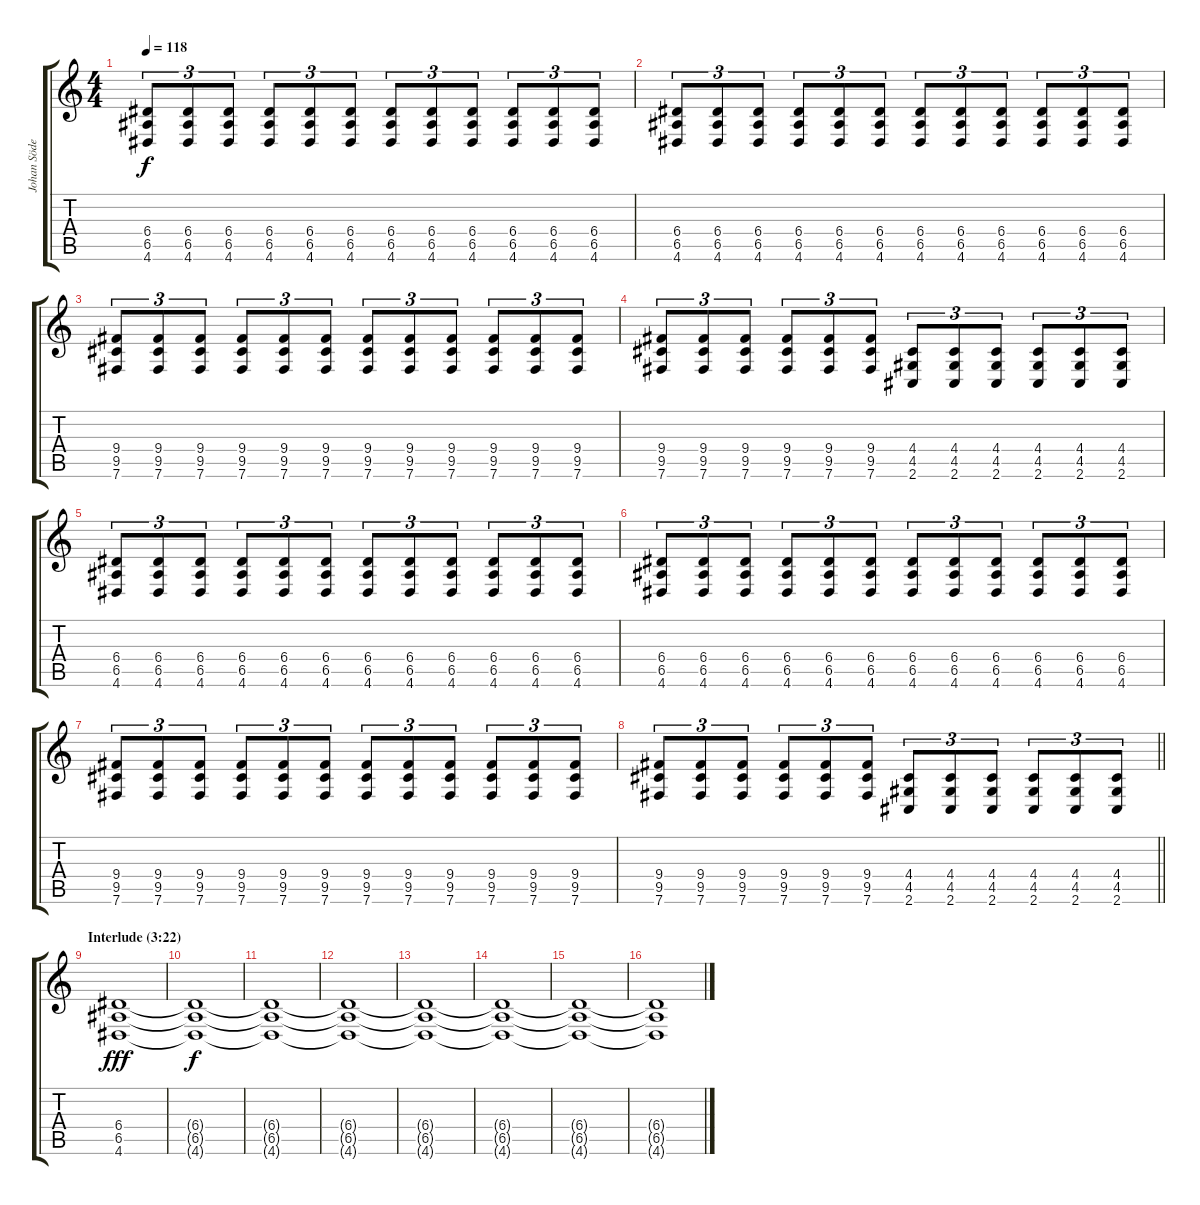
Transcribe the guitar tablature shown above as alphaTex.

\track ("Johan Söderberg" "Johan Söde") {instrument distortionguitar}
\staff {score tabs}
\tuning (B3 Gb3 D3 A2 E2 B1) {hide}
\ts (4 4)
\tempo 118
\clef g2
\ks c
(6.4 6.5 4.6).8{tu (3 2) dy f} (6.4 6.5 4.6).8{tu (3 2)} (6.4 6.5 4.6).8{tu (3 2)} (6.4 6.5 4.6).8{tu (3 2)} (6.4 6.5 4.6).8{tu (3 2)} (6.4 6.5 4.6).8{tu (3 2)} (6.4 6.5 4.6).8{tu (3 2)} (6.4 6.5 4.6).8{tu (3 2)} (6.4 6.5 4.6).8{tu (3 2)} (6.4 6.5 4.6).8{tu (3 2)} (6.4 6.5 4.6).8{tu (3 2)} (6.4 6.5 4.6).8{tu (3 2)} |
(6.4 6.5 4.6).8{tu (3 2)} (6.4 6.5 4.6).8{tu (3 2)} (6.4 6.5 4.6).8{tu (3 2)} (6.4 6.5 4.6).8{tu (3 2)} (6.4 6.5 4.6).8{tu (3 2)} (6.4 6.5 4.6).8{tu (3 2)} (6.4 6.5 4.6).8{tu (3 2)} (6.4 6.5 4.6).8{tu (3 2)} (6.4 6.5 4.6).8{tu (3 2)} (6.4 6.5 4.6).8{tu (3 2)} (6.4 6.5 4.6).8{tu (3 2)} (6.4 6.5 4.6).8{tu (3 2)} |
(9.4 9.5 7.6).8{tu (3 2)} (9.4 9.5 7.6).8{tu (3 2)} (9.4 9.5 7.6).8{tu (3 2)} (9.4 9.5 7.6).8{tu (3 2)} (9.4 9.5 7.6).8{tu (3 2)} (9.4 9.5 7.6).8{tu (3 2)} (9.4 9.5 7.6).8{tu (3 2)} (9.4 9.5 7.6).8{tu (3 2)} (9.4 9.5 7.6).8{tu (3 2)} (9.4 9.5 7.6).8{tu (3 2)} (9.4 9.5 7.6).8{tu (3 2)} (9.4 9.5 7.6).8{tu (3 2)} |
(9.4 9.5 7.6).8{tu (3 2)} (9.4 9.5 7.6).8{tu (3 2)} (9.4 9.5 7.6).8{tu (3 2)} (9.4 9.5 7.6).8{tu (3 2)} (9.4 9.5 7.6).8{tu (3 2)} (9.4 9.5 7.6).8{tu (3 2)} (4.4 4.5 2.6).8{tu (3 2)} (4.4 4.5 2.6).8{tu (3 2)} (4.4 4.5 2.6).8{tu (3 2)} (4.4 4.5 2.6).8{tu (3 2)} (4.4 4.5 2.6).8{tu (3 2)} (4.4 4.5 2.6).8{tu (3 2)} |
(6.4 6.5 4.6).8{tu (3 2)} (6.4 6.5 4.6).8{tu (3 2)} (6.4 6.5 4.6).8{tu (3 2)} (6.4 6.5 4.6).8{tu (3 2)} (6.4 6.5 4.6).8{tu (3 2)} (6.4 6.5 4.6).8{tu (3 2)} (6.4 6.5 4.6).8{tu (3 2)} (6.4 6.5 4.6).8{tu (3 2)} (6.4 6.5 4.6).8{tu (3 2)} (6.4 6.5 4.6).8{tu (3 2)} (6.4 6.5 4.6).8{tu (3 2)} (6.4 6.5 4.6).8{tu (3 2)} |
(6.4 6.5 4.6).8{tu (3 2)} (6.4 6.5 4.6).8{tu (3 2)} (6.4 6.5 4.6).8{tu (3 2)} (6.4 6.5 4.6).8{tu (3 2)} (6.4 6.5 4.6).8{tu (3 2)} (6.4 6.5 4.6).8{tu (3 2)} (6.4 6.5 4.6).8{tu (3 2)} (6.4 6.5 4.6).8{tu (3 2)} (6.4 6.5 4.6).8{tu (3 2)} (6.4 6.5 4.6).8{tu (3 2)} (6.4 6.5 4.6).8{tu (3 2)} (6.4 6.5 4.6).8{tu (3 2)} |
(9.4 9.5 7.6).8{tu (3 2)} (9.4 9.5 7.6).8{tu (3 2)} (9.4 9.5 7.6).8{tu (3 2)} (9.4 9.5 7.6).8{tu (3 2)} (9.4 9.5 7.6).8{tu (3 2)} (9.4 9.5 7.6).8{tu (3 2)} (9.4 9.5 7.6).8{tu (3 2)} (9.4 9.5 7.6).8{tu (3 2)} (9.4 9.5 7.6).8{tu (3 2)} (9.4 9.5 7.6).8{tu (3 2)} (9.4 9.5 7.6).8{tu (3 2)} (9.4 9.5 7.6).8{tu (3 2)} |
\barLineRight lightlight
(9.4 9.5 7.6).8{tu (3 2)} (9.4 9.5 7.6).8{tu (3 2)} (9.4 9.5 7.6).8{tu (3 2)} (9.4 9.5 7.6).8{tu (3 2)} (9.4 9.5 7.6).8{tu (3 2)} (9.4 9.5 7.6).8{tu (3 2)} (4.4 4.5 2.6).8{tu (3 2)} (4.4 4.5 2.6).8{tu (3 2)} (4.4 4.5 2.6).8{tu (3 2)} (4.4 4.5 2.6).8{tu (3 2)} (4.4 4.5 2.6).8{tu (3 2)} (4.4 4.5 2.6).8{tu (3 2)} |
\section ("" "Interlude (3:22)")
(6.4 6.5 4.6).1{dy fff} |
(6.4{t} 6.5{t} 4.6{t}).1{dy f} |
(6.4{t} 6.5{t} 4.6{t}).1 |
(6.4{t} 6.5{t} 4.6{t}).1 |
(6.4{t} 6.5{t} 4.6{t}).1 |
(6.4{t} 6.5{t} 4.6{t}).1 |
(6.4{t} 6.5{t} 4.6{t}).1 |
(6.4{t} 6.5{t} 4.6{t}).1
